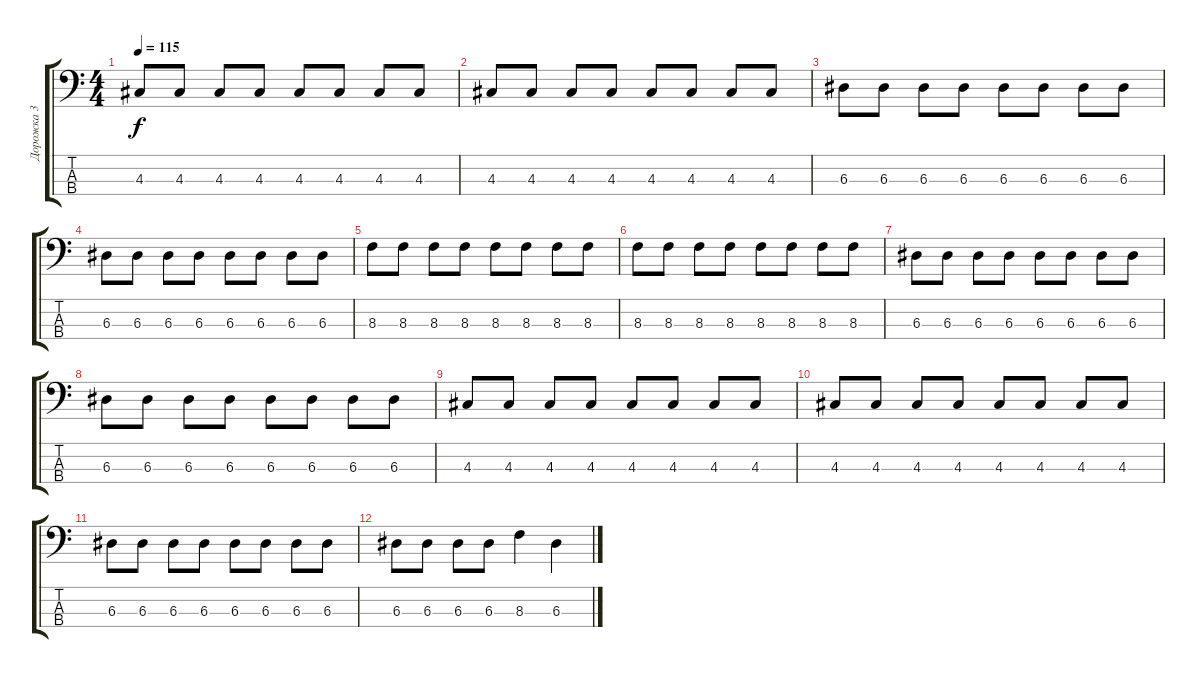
\track ("Дорожка 3" "Дорожка 3") {instrument electricbassfinger}
\staff {score tabs}
\tuning (G2 D2 A1 E1) {hide}
\ts (4 4)
\tempo 115
\clef f4
\ks c
4.3.8{dy f} 4.3.8 4.3.8 4.3.8 4.3.8 4.3.8 4.3.8 4.3.8 |
4.3.8 4.3.8 4.3.8 4.3.8 4.3.8 4.3.8 4.3.8 4.3.8 |
6.3.8 6.3.8 6.3.8 6.3.8 6.3.8 6.3.8 6.3.8 6.3.8 |
6.3.8 6.3.8 6.3.8 6.3.8 6.3.8 6.3.8 6.3.8 6.3.8 |
8.3.8 8.3.8 8.3.8 8.3.8 8.3.8 8.3.8 8.3.8 8.3.8 |
8.3.8 8.3.8 8.3.8 8.3.8 8.3.8 8.3.8 8.3.8 8.3.8 |
6.3.8 6.3.8 6.3.8 6.3.8 6.3.8 6.3.8 6.3.8 6.3.8 |
6.3.8 6.3.8 6.3.8 6.3.8 6.3.8 6.3.8 6.3.8 6.3.8 |
4.3.8 4.3.8 4.3.8 4.3.8 4.3.8 4.3.8 4.3.8 4.3.8 |
4.3.8 4.3.8 4.3.8 4.3.8 4.3.8 4.3.8 4.3.8 4.3.8 |
6.3.8 6.3.8 6.3.8 6.3.8 6.3.8 6.3.8 6.3.8 6.3.8 |
6.3.8 6.3.8 6.3.8 6.3.8 8.3.4 6.3.4
